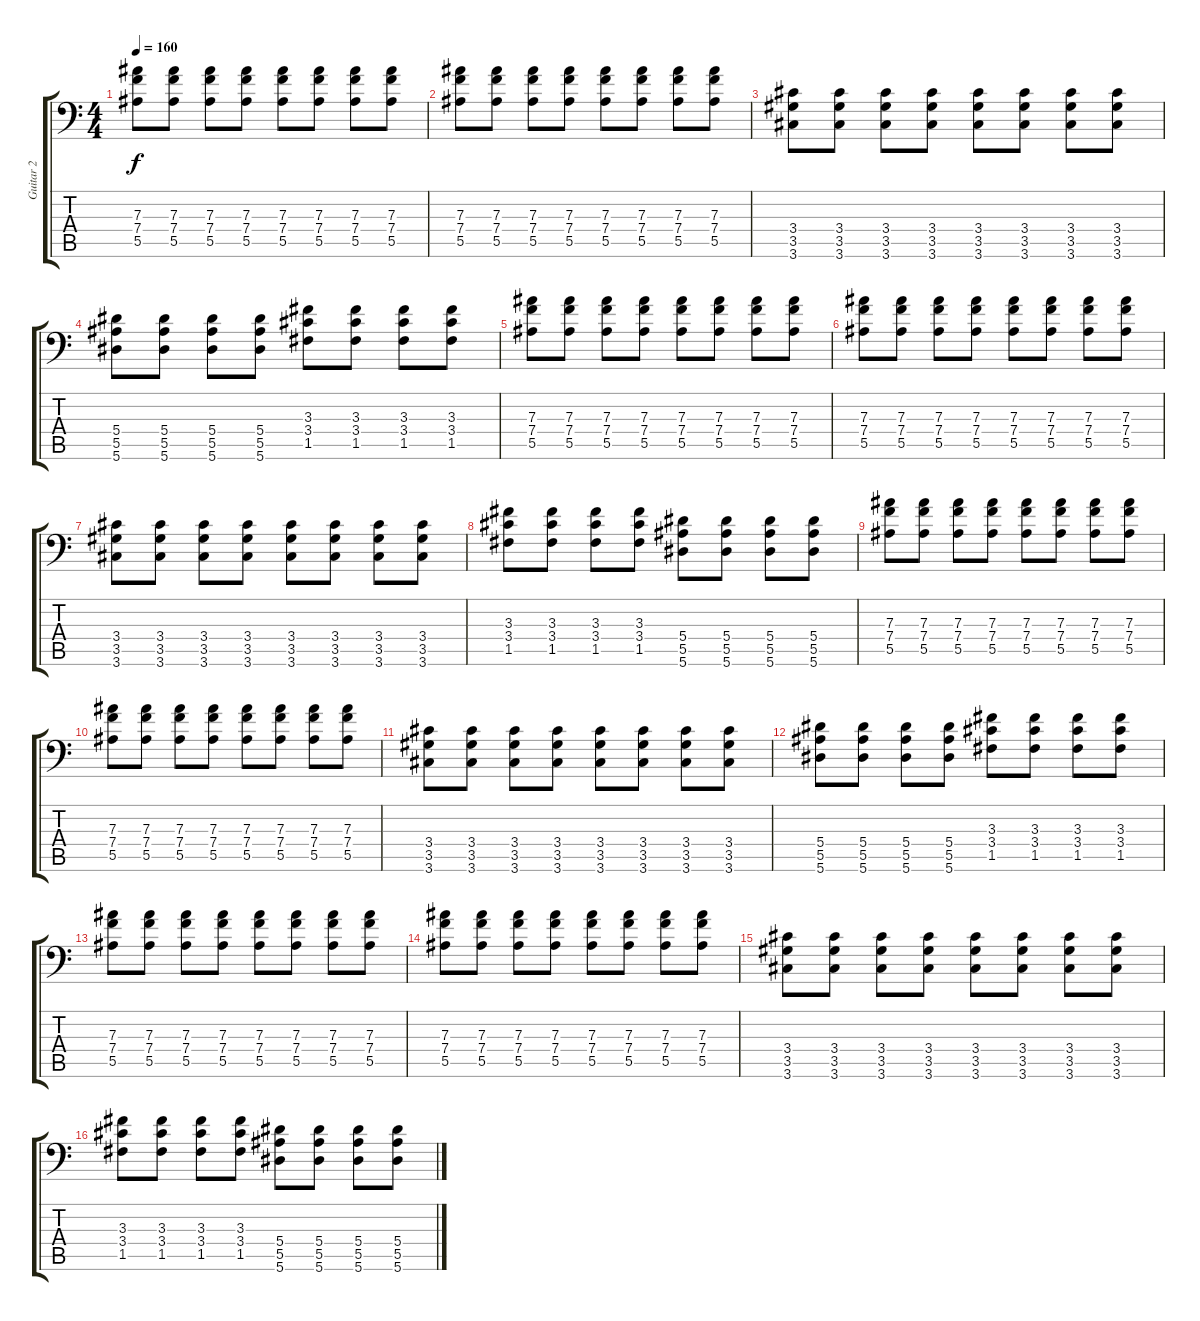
\track ("Guitar 2" "Guitar 2") {instrument distortionguitar}
\staff {score tabs}
\tuning (C4 G3 Eb3 Bb2 F2 Bb1) {hide}
\ts (4 4)
\tempo 160
\clef f4
\ks c
(7.3 7.4 5.5).8{dy f} (7.3 7.4 5.5).8 (7.3 7.4 5.5).8 (7.3 7.4 5.5).8 (7.3 7.4 5.5).8 (7.3 7.4 5.5).8 (7.3 7.4 5.5).8 (7.3 7.4 5.5).8 |
(7.3 7.4 5.5).8 (7.3 7.4 5.5).8 (7.3 7.4 5.5).8 (7.3 7.4 5.5).8 (7.3 7.4 5.5).8 (7.3 7.4 5.5).8 (7.3 7.4 5.5).8 (7.3 7.4 5.5).8 |
(3.4 3.5 3.6).8 (3.4 3.5 3.6).8 (3.4 3.5 3.6).8 (3.4 3.5 3.6).8 (3.4 3.5 3.6).8 (3.4 3.5 3.6).8 (3.4 3.5 3.6).8 (3.4 3.5 3.6).8 |
(5.4 5.5 5.6).8 (5.4 5.5 5.6).8 (5.4 5.5 5.6).8 (5.4 5.5 5.6).8 (3.3 3.4 1.5).8 (3.3 3.4 1.5).8 (3.3 3.4 1.5).8 (3.3 3.4 1.5).8 |
(7.3 7.4 5.5).8 (7.3 7.4 5.5).8 (7.3 7.4 5.5).8 (7.3 7.4 5.5).8 (7.3 7.4 5.5).8 (7.3 7.4 5.5).8 (7.3 7.4 5.5).8 (7.3 7.4 5.5).8 |
(7.3 7.4 5.5).8 (7.3 7.4 5.5).8 (7.3 7.4 5.5).8 (7.3 7.4 5.5).8 (7.3 7.4 5.5).8 (7.3 7.4 5.5).8 (7.3 7.4 5.5).8 (7.3 7.4 5.5).8 |
(3.4 3.5 3.6).8 (3.4 3.5 3.6).8 (3.4 3.5 3.6).8 (3.4 3.5 3.6).8 (3.4 3.5 3.6).8 (3.4 3.5 3.6).8 (3.4 3.5 3.6).8 (3.4 3.5 3.6).8 |
(3.3 3.4 1.5).8 (3.3 3.4 1.5).8 (3.3 3.4 1.5).8 (3.3 3.4 1.5).8 (5.4 5.5 5.6).8 (5.4 5.5 5.6).8 (5.4 5.5 5.6).8 (5.4 5.5 5.6).8 |
(7.3 7.4 5.5).8{balance 8} (7.3 7.4 5.5).8 (7.3 7.4 5.5).8 (7.3 7.4 5.5).8 (7.3 7.4 5.5).8 (7.3 7.4 5.5).8 (7.3 7.4 5.5).8 (7.3 7.4 5.5).8 |
(7.3 7.4 5.5).8 (7.3 7.4 5.5).8 (7.3 7.4 5.5).8 (7.3 7.4 5.5).8 (7.3 7.4 5.5).8 (7.3 7.4 5.5).8 (7.3 7.4 5.5).8 (7.3 7.4 5.5).8 |
(3.4 3.5 3.6).8 (3.4 3.5 3.6).8 (3.4 3.5 3.6).8 (3.4 3.5 3.6).8 (3.4 3.5 3.6).8 (3.4 3.5 3.6).8 (3.4 3.5 3.6).8 (3.4 3.5 3.6).8 |
(5.4 5.5 5.6).8 (5.4 5.5 5.6).8 (5.4 5.5 5.6).8 (5.4 5.5 5.6).8 (3.3 3.4 1.5).8 (3.3 3.4 1.5).8 (3.3 3.4 1.5).8 (3.3 3.4 1.5).8 |
(7.3 7.4 5.5).8 (7.3 7.4 5.5).8 (7.3 7.4 5.5).8 (7.3 7.4 5.5).8 (7.3 7.4 5.5).8 (7.3 7.4 5.5).8 (7.3 7.4 5.5).8 (7.3 7.4 5.5).8 |
(7.3 7.4 5.5).8 (7.3 7.4 5.5).8 (7.3 7.4 5.5).8 (7.3 7.4 5.5).8 (7.3 7.4 5.5).8 (7.3 7.4 5.5).8 (7.3 7.4 5.5).8 (7.3 7.4 5.5).8 |
(3.4 3.5 3.6).8 (3.4 3.5 3.6).8 (3.4 3.5 3.6).8 (3.4 3.5 3.6).8 (3.4 3.5 3.6).8 (3.4 3.5 3.6).8 (3.4 3.5 3.6).8 (3.4 3.5 3.6).8 |
(3.3 3.4 1.5).8 (3.3 3.4 1.5).8 (3.3 3.4 1.5).8 (3.3 3.4 1.5).8 (5.4 5.5 5.6).8 (5.4 5.5 5.6).8 (5.4 5.5 5.6).8 (5.4 5.5 5.6).8
